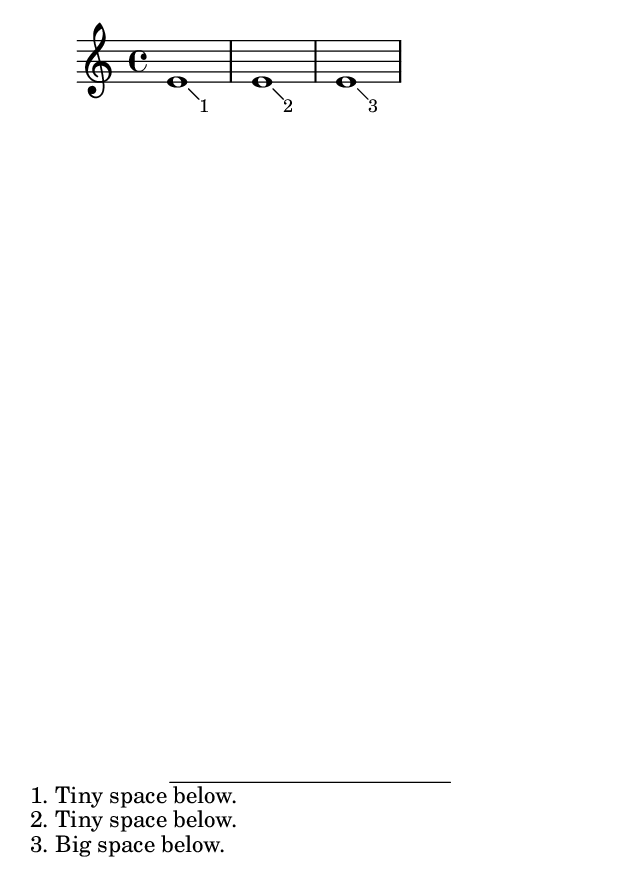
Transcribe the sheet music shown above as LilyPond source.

%% Generated by lilypond-book
%% Options: [exampleindent=10.16\mm,indent=0\mm,line-width=160\mm]
\include "lilypond-book-preamble.ly"


% ****************************************************************
% Start cut-&-pastable-section
% ****************************************************************

#(ly:set-option 'eps-box-padding 3.000000)



\paper {
  indent = 0\mm
  line-width = 160\mm
  % offset the left padding, also add 1mm as lilypond creates cropped
  % images with a little space on the right
  line-width = #(- line-width (* mm  3.000000) (* mm 1))
}

\layout {
  
}




% ****************************************************************
% ly snippet:
% ****************************************************************
\sourcefilename "/lilypond-2.23.82/input/regression/footnote-footer-padding.ly"
\sourcefileline 0
\version "2.16.0"
\header {
  texidoc = "The padding between a footnote and the footer can be tweaked."
}

% TODO: then why isn't it tweaked?

#(set-default-paper-size "a6")

\book {

  \relative c' {
    \footnote
                  \markup { \tiny 1 }
                  #'(1 . -1)
                  \markup { 1. Tiny space below. }
    e1

    \footnote
                  \markup { \tiny 2 }
                  #'(1 . -1)
                  \markup { 2. Tiny space below. }
    e1

    \footnote
                  \markup { \tiny 3 }
                  #'(1 . -1)
                  \markup { 3. Big space below. }
    e1
}}



% ****************************************************************
% end ly snippet
% ****************************************************************
